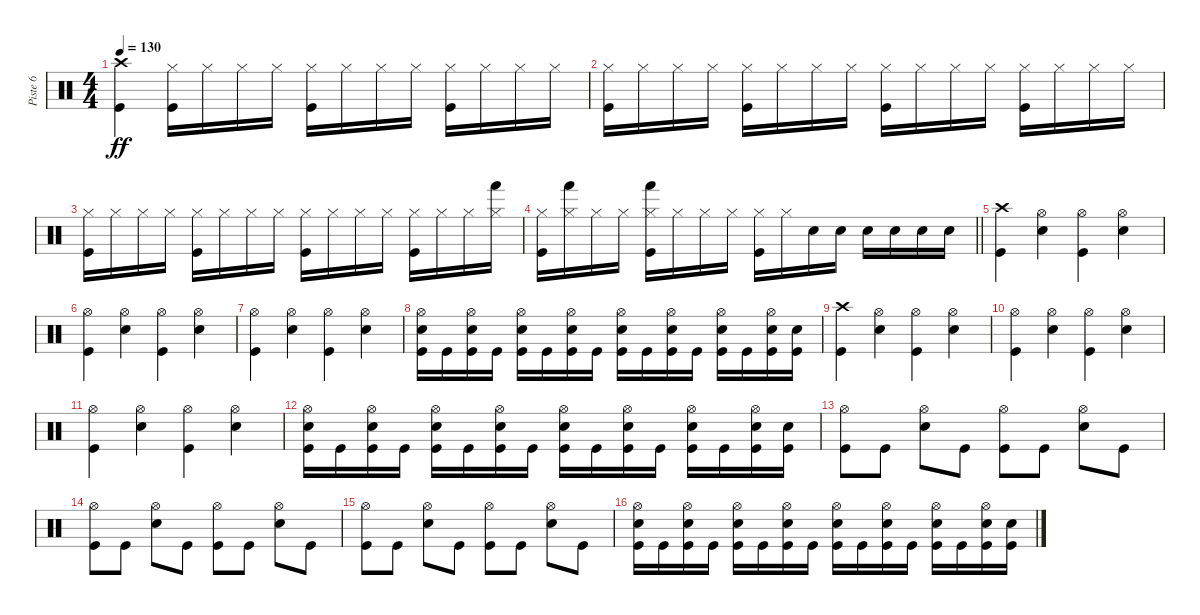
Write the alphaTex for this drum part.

\track ("Piste 6" "Piste 6") {instrument percussion}
\staff {score}
\articulation defaults
\ts (4 4)
\tempo 130
\clef neutral
\ks c
("Crash high (hit)" "Kick (hit)").4{dy ff} ("Hi-Hat (closed)" "Kick (hit)").16 "Hi-Hat (closed)".16 "Hi-Hat (closed)".16 "Hi-Hat (closed)".16 ("Hi-Hat (closed)" "Kick (hit)").16 "Hi-Hat (closed)".16 "Hi-Hat (closed)".16 "Hi-Hat (closed)".16 ("Hi-Hat (closed)" "Kick (hit)").16 "Hi-Hat (closed)".16 "Hi-Hat (closed)".16 "Hi-Hat (closed)".16 |
("Hi-Hat (closed)" "Kick (hit)").16 "Hi-Hat (closed)".16 "Hi-Hat (closed)".16 "Hi-Hat (closed)".16 ("Hi-Hat (closed)" "Kick (hit)").16 "Hi-Hat (closed)".16 "Hi-Hat (closed)".16 "Hi-Hat (closed)".16 ("Hi-Hat (closed)" "Kick (hit)").16 "Hi-Hat (closed)".16 "Hi-Hat (closed)".16 "Hi-Hat (closed)".16 ("Hi-Hat (closed)" "Kick (hit)").16 "Hi-Hat (closed)".16 "Hi-Hat (closed)".16 "Hi-Hat (closed)".16 |
("Hi-Hat (closed)" "Kick (hit)").16 "Hi-Hat (closed)".16 "Hi-Hat (closed)".16 "Hi-Hat (closed)".16 ("Hi-Hat (closed)" "Kick (hit)").16 "Hi-Hat (closed)".16 "Hi-Hat (closed)".16 "Hi-Hat (closed)".16 ("Hi-Hat (closed)" "Kick (hit)").16 "Hi-Hat (closed)".16 "Hi-Hat (closed)".16 "Hi-Hat (closed)".16 ("Hi-Hat (closed)" "Kick (hit)").16 "Hi-Hat (closed)".16 "Hi-Hat (closed)".16 ("Hi-Hat (closed)" "Hand (hit)").16 |
\barLineRight lightlight
("Hi-Hat (closed)" "Kick (hit)").16 ("Hi-Hat (closed)" "Hand (hit)").16 "Hi-Hat (closed)".16 "Hi-Hat (closed)".16 ("Hi-Hat (closed)" "Hand (hit)" "Kick (hit)").16 "Hi-Hat (closed)".16 "Hi-Hat (closed)".16 "Hi-Hat (closed)".16 ("Hi-Hat (closed)" "Kick (hit)").16 "Hi-Hat (closed)".16 "Snare (hit) 2".16 "Snare (hit) 2".16 "Snare (hit) 2".16 "Snare (hit) 2".16 "Snare (hit) 2".16 "Snare (hit) 2".16 |
("Crash high (hit)" "Kick (hit)").4 ("Snare (hit) 2" "Hi-Hat (open)").4 ("Hi-Hat (open)" "Kick (hit)").4 ("Snare (hit) 2" "Hi-Hat (open)").4 |
("Hi-Hat (open)" "Kick (hit)").4 ("Snare (hit) 2" "Hi-Hat (open)").4 ("Kick (hit)" "Hi-Hat (open)").4 ("Hi-Hat (open)" "Snare (hit) 2").4 |
("Kick (hit)" "Hi-Hat (open)").4 ("Hi-Hat (open)" "Snare (hit) 2").4 ("Kick (hit)" "Hi-Hat (open)").4 ("Hi-Hat (open)" "Snare (hit) 2").4 |
("Hi-Hat (open)" "Snare (hit) 2" "Kick (hit)").16 "Kick (hit)".16 ("Hi-Hat (open)" "Snare (hit) 2" "Kick (hit)").16 "Kick (hit)".16 ("Hi-Hat (open)" "Snare (hit) 2" "Kick (hit)").16 "Kick (hit)".16 ("Hi-Hat (open)" "Snare (hit) 2" "Kick (hit)").16 "Kick (hit)".16 ("Hi-Hat (open)" "Snare (hit) 2" "Kick (hit)").16 "Kick (hit)".16 ("Hi-Hat (open)" "Snare (hit) 2" "Kick (hit)").16 "Kick (hit)".16 ("Hi-Hat (open)" "Snare (hit) 2" "Kick (hit)").16 "Kick (hit)".16 ("Hi-Hat (open)" "Snare (hit) 2" "Kick (hit)").16 ("Snare (hit) 2" "Kick (hit)").16 |
("Crash high (hit)" "Kick (hit)").4 ("Snare (hit) 2" "Hi-Hat (open)").4 ("Hi-Hat (open)" "Kick (hit)").4 ("Snare (hit) 2" "Hi-Hat (open)").4 |
("Hi-Hat (open)" "Kick (hit)").4 ("Snare (hit) 2" "Hi-Hat (open)").4 ("Kick (hit)" "Hi-Hat (open)").4 ("Hi-Hat (open)" "Snare (hit) 2").4 |
("Kick (hit)" "Hi-Hat (open)").4 ("Hi-Hat (open)" "Snare (hit) 2").4 ("Kick (hit)" "Hi-Hat (open)").4 ("Hi-Hat (open)" "Snare (hit) 2").4 |
("Hi-Hat (open)" "Snare (hit) 2" "Kick (hit)").16 "Kick (hit)".16 ("Hi-Hat (open)" "Snare (hit) 2" "Kick (hit)").16 "Kick (hit)".16 ("Hi-Hat (open)" "Snare (hit) 2" "Kick (hit)").16 "Kick (hit)".16 ("Hi-Hat (open)" "Snare (hit) 2" "Kick (hit)").16 "Kick (hit)".16 ("Hi-Hat (open)" "Snare (hit) 2" "Kick (hit)").16 "Kick (hit)".16 ("Hi-Hat (open)" "Snare (hit) 2" "Kick (hit)").16 "Kick (hit)".16 ("Hi-Hat (open)" "Snare (hit) 2" "Kick (hit)").16 "Kick (hit)".16 ("Hi-Hat (open)" "Snare (hit) 2" "Kick (hit)").16 ("Snare (hit) 2" "Kick (hit)").16 |
("Hi-Hat (open)" "Kick (hit)").8 "Kick (hit)".8 ("Snare (hit) 2" "Hi-Hat (open)").8 "Kick (hit)".8 ("Kick (hit)" "Hi-Hat (open)").8 "Kick (hit)".8 ("Snare (hit) 2" "Hi-Hat (open)").8 "Kick (hit)".8 |
("Kick (hit)" "Hi-Hat (open)").8 "Kick (hit)".8 ("Snare (hit) 2" "Hi-Hat (open)").8 "Kick (hit)".8 ("Kick (hit)" "Hi-Hat (open)").8 "Kick (hit)".8 ("Snare (hit) 2" "Hi-Hat (open)").8 "Kick (hit)".8 |
("Hi-Hat (open)" "Kick (hit)").8 "Kick (hit)".8 ("Snare (hit) 2" "Hi-Hat (open)").8 "Kick (hit)".8 ("Kick (hit)" "Hi-Hat (open)").8 "Kick (hit)".8 ("Snare (hit) 2" "Hi-Hat (open)").8 "Kick (hit)".8 |
("Hi-Hat (open)" "Snare (hit) 2" "Kick (hit)").16 "Kick (hit)".16 ("Hi-Hat (open)" "Snare (hit) 2" "Kick (hit)").16 "Kick (hit)".16 ("Hi-Hat (open)" "Snare (hit) 2" "Kick (hit)").16 "Kick (hit)".16 ("Hi-Hat (open)" "Snare (hit) 2" "Kick (hit)").16 "Kick (hit)".16 ("Hi-Hat (open)" "Snare (hit) 2" "Kick (hit)").16 "Kick (hit)".16 ("Hi-Hat (open)" "Snare (hit) 2" "Kick (hit)").16 "Kick (hit)".16 ("Hi-Hat (open)" "Snare (hit) 2" "Kick (hit)").16 "Kick (hit)".16 ("Hi-Hat (open)" "Snare (hit) 2" "Kick (hit)").16 ("Snare (hit) 2" "Kick (hit)").16
